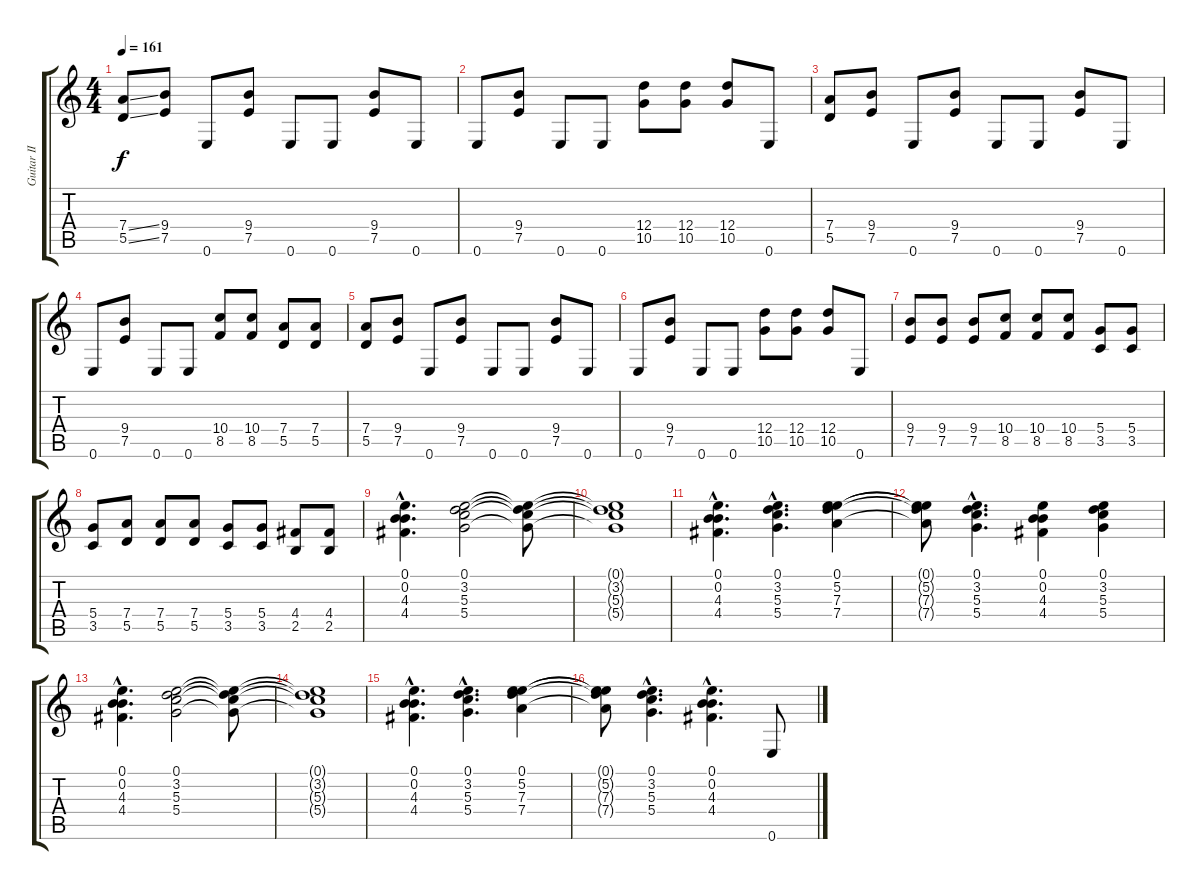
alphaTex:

\track ("Guitar II" "Guitar II") {instrument distortionguitar}
\staff {score tabs}
\tuning (E4 B3 G3 D3 A2 E2) {hide}
\ts (4 4)
\tempo 161
\clef g2
\ks c
(7.4{ss} 5.5{ss}).8{dy f} (9.4 7.5).8 0.6.8 (9.4 7.5).8 0.6.8 0.6.8 (9.4 7.5).8 0.6.8 |
0.6.8 (9.4 7.5).8 0.6.8 0.6.8 (12.4 10.5).8 (12.4 10.5).8 (12.4 10.5).8 0.6.8 |
(7.4 5.5).8 (9.4 7.5).8 0.6.8 (9.4 7.5).8 0.6.8 0.6.8 (9.4 7.5).8 0.6.8 |
0.6.8 (9.4 7.5).8 0.6.8 0.6.8 (10.4 8.5).8 (10.4 8.5).8 (7.4 5.5).8 (7.4 5.5).8 |
(7.4 5.5).8 (9.4 7.5).8 0.6.8 (9.4 7.5).8 0.6.8 0.6.8 (9.4 7.5).8 0.6.8 |
0.6.8 (9.4 7.5).8 0.6.8 0.6.8 (12.4 10.5).8 (12.4 10.5).8 (12.4 10.5).8 0.6.8 |
(9.4 7.5).8 (9.4 7.5).8 (9.4 7.5).8 (10.4 8.5).8 (10.4 8.5).8 (10.4 8.5).8 (5.4 3.5).8 (5.4 3.5).8 |
(5.4 3.5).8 (7.4 5.5).8 (7.4 5.5).8 (7.4 5.5).8 (5.4 3.5).8 (5.4 3.5).8 (4.4 2.5).8 (4.4 2.5).8 |
(0.1{hac} 0.2{hac} 4.3{hac} 4.4{hac}).4{d} (0.1 3.2 5.3 5.4).2 (0.1{t} 3.2{t} 5.3{t} 5.4{t}).8 |
(0.1{t} 3.2{t} 5.3{t} 5.4{t}).1 |
(0.1{hac} 0.2{hac} 4.3{hac} 4.4{hac}).4{d} (0.1{hac} 3.2{hac} 5.3{hac} 5.4{hac}).4{d} (0.1 5.2 7.3 7.4).4 |
(0.1{t} 5.2{t} 7.3{t} 7.4{t}).8 (0.1{hac} 3.2{hac} 5.3{hac} 5.4{hac}).4{d} (0.1 0.2 4.3 4.4).4 (0.1 3.2 5.3 5.4).4 |
(0.1{hac} 0.2{hac} 4.3{hac} 4.4{hac}).4{d} (0.1 3.2 5.3 5.4).2 (0.1{t} 3.2{t} 5.3{t} 5.4{t}).8 |
(0.1{t} 3.2{t} 5.3{t} 5.4{t}).1 |
(0.1{hac} 0.2{hac} 4.3{hac} 4.4{hac}).4{d} (0.1{hac} 3.2{hac} 5.3{hac} 5.4{hac}).4{d} (0.1 5.2 7.3 7.4).4 |
(0.1{t} 5.2{t} 7.3{t} 7.4{t}).8 (0.1{hac} 3.2{hac} 5.3{hac} 5.4{hac}).4{d} (0.1{hac} 0.2{hac} 4.3{hac} 4.4{hac}).4{d} 0.6.8
